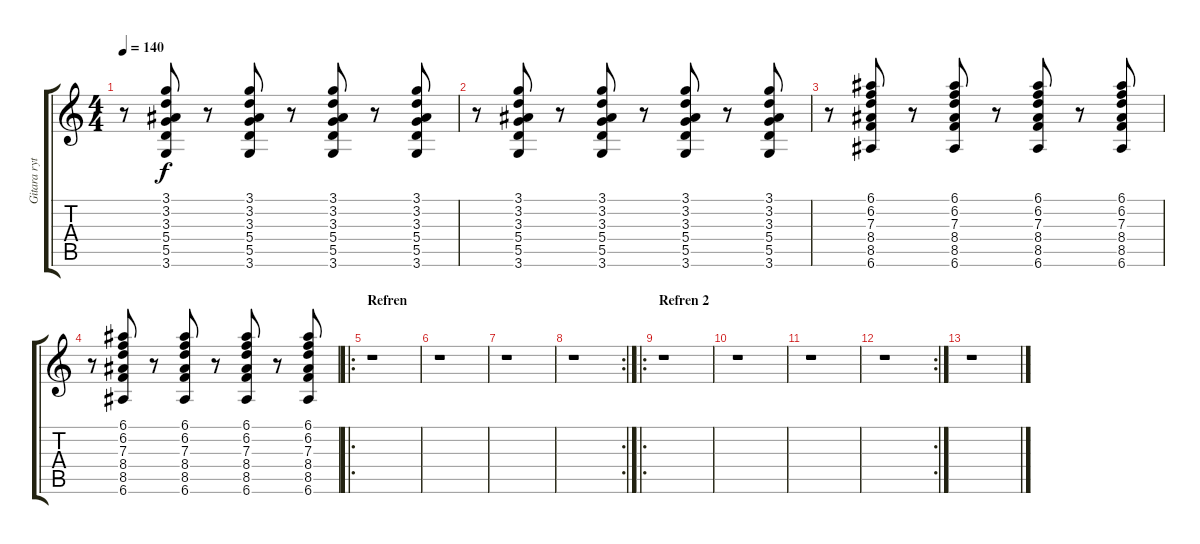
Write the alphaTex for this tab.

\track ("Gitara rytmiczna (Enac + Kasia)" "Gitara ryt") {instrument electricguitarclean}
\staff {score tabs}
\tuning (E4 B3 G3 D3 A2 E2) {hide}
\ts (4 4)
\tempo 140
\clef g2
\ks c
r.8{dy f} (3.1 3.2 3.3 5.4 5.5 3.6).8 r.8 (3.1 3.2 3.3 5.4 5.5 3.6).8 r.8 (3.1 3.2 3.3 5.4 5.5 3.6).8 r.8 (3.1 3.2 3.3 5.4 5.5 3.6).8 |
r.8 (3.1 3.2 3.3 5.4 5.5 3.6).8 r.8 (3.1 3.2 3.3 5.4 5.5 3.6).8 r.8 (3.1 3.2 3.3 5.4 5.5 3.6).8 r.8 (3.1 3.2 3.3 5.4 5.5 3.6).8 |
r.8 (6.1 6.2 7.3 8.4 8.5 6.6).8 r.8 (6.1 6.2 7.3 8.4 8.5 6.6).8 r.8 (6.1 6.2 7.3 8.4 8.5 6.6).8 r.8 (6.1 6.2 7.3 8.4 8.5 6.6).8 |
r.8 (6.1 6.2 7.3 8.4 8.5 6.6).8 r.8 (6.1 6.2 7.3 8.4 8.5 6.6).8 r.8 (6.1 6.2 7.3 8.4 8.5 6.6).8 r.8 (6.1 6.2 7.3 8.4 8.5 6.6).8 |
\ro
\section ("" "Refren")
r.1 |
r.1 |
r.1 |
\rc 2
r.1 |
\ro
\section ("" "Refren 2")
r.1 |
r.1 |
r.1 |
\rc 2
r.1 |
r.1
